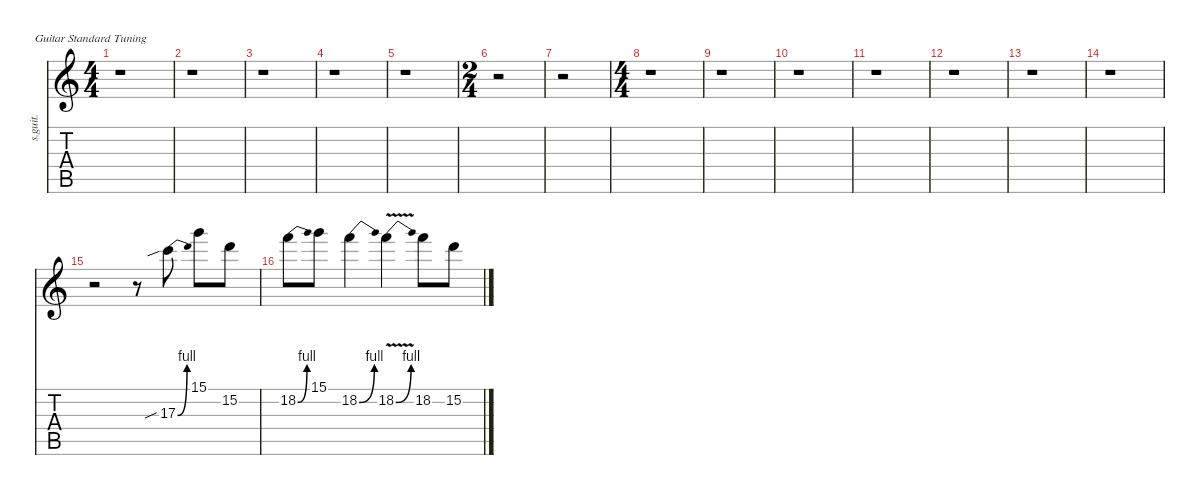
\defaultSystemsLayout 4
\hideDynamics
\bracketExtendMode nobrackets
\track ("Allen Collins (Lead Guitar-Left Stereo)" "s.guit.") {instrument overdrivenguitar}
\staff {score tabs}
\tuning (E4 B3 G3 D3 A2 E2)
\ts (4 4)
\tempo (60 hide)
\clef g2
\ks c
r.1{dy f} |
r.1 |
r.1 |
r.1 |
r.1 |
\ts (2 4)
\beaming (8 2 2 2 2)
\tempo (75 hide)
r.2 |
\tempo (80 hide)
r.2 |
\ts (4 4)
\beaming (8 2 2 2 2)
\tempo (150 hide)
r.1 |
r.1 |
r.1 |
r.1 |
r.1 |
r.1 |
r.1 |
r.2 r.8 17.3{be (bend 0 0 30 4) sib}.8{lyrics (0 "") lyrics (1 "") lyrics (2 "") lyrics (3 "") lyrics (4 "")} 15.1.8{lyrics (0 "") lyrics (1 "") lyrics (2 "") lyrics (3 "") lyrics (4 "")} 15.2.8{lyrics (0 "") lyrics (1 "") lyrics (2 "") lyrics (3 "") lyrics (4 "")} |
18.2{be (bend 0 0 30 4)}.8{lyrics (0 "") lyrics (1 "") lyrics (2 "") lyrics (3 "") lyrics (4 "")} 15.1.8{lyrics (0 "") lyrics (1 "") lyrics (2 "") lyrics (3 "") lyrics (4 "")} 18.2{be (bend 0 0 30 4)}.4{lyrics (0 "") lyrics (1 "") lyrics (2 "") lyrics (3 "") lyrics (4 "")} 18.2{be (bend 0 0 30 4) v}.4{lyrics (0 "") lyrics (1 "") lyrics (2 "") lyrics (3 "") lyrics (4 "")} 18.2.8{lyrics (0 "") lyrics (1 "") lyrics (2 "") lyrics (3 "") lyrics (4 "")} 15.2.8{lyrics (0 "") lyrics (1 "") lyrics (2 "") lyrics (3 "") lyrics (4 "")}
